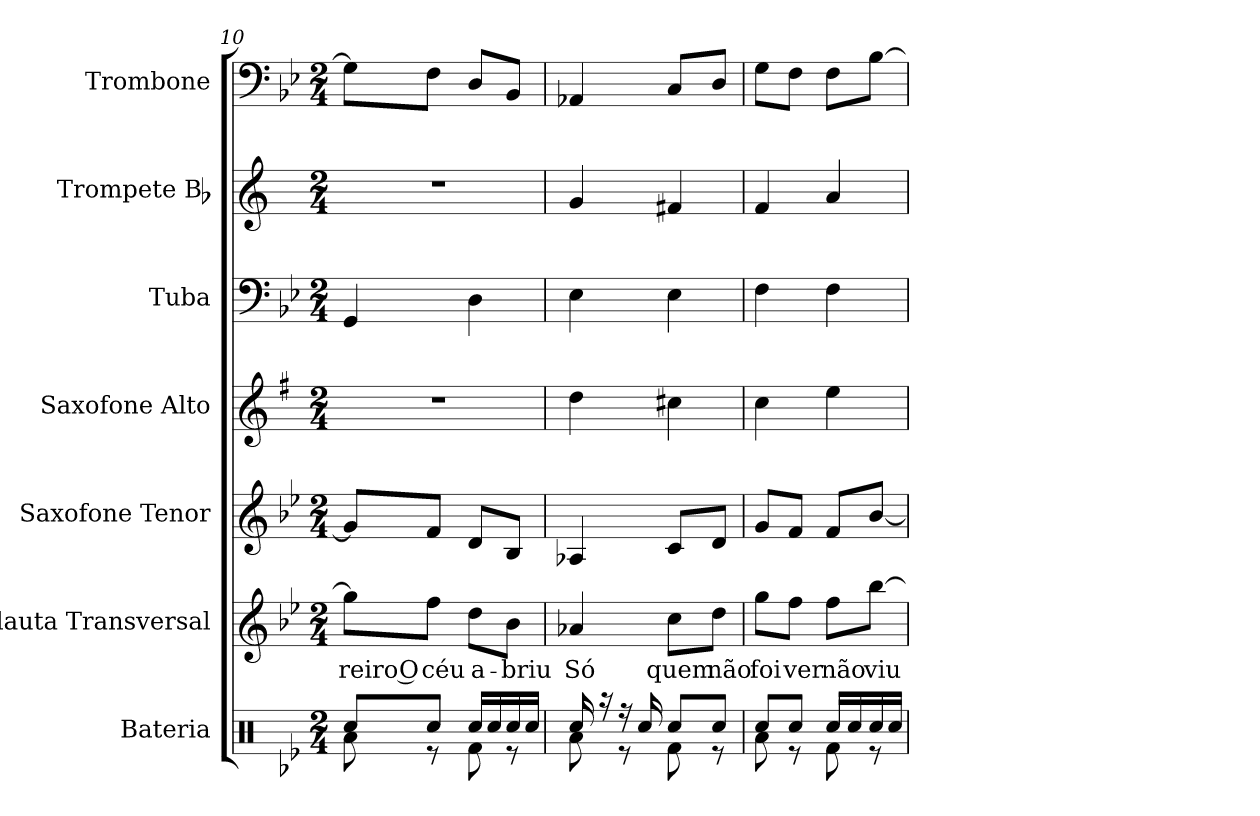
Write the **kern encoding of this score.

**kern	**kern	**text	**kern	**kern	**kern	**kern	**kern
*part7	*part6	*part6	*part5	*part4	*part3	*part2	*part1
*staff7	*staff6	*staff6	*staff5	*staff4	*staff3	*staff2	*staff1
*I"Bateria	*I"Flauta Transversal	*	*I"Saxofone Tenor	*I"Saxofone Alto	*I"Tuba	*I"Trompete Bb	*I"Trombone
*	*I'Fl	*	*	*	*I'Tba	*I'Tpt	*I'Trb
*clefX	*clefG2	*	*clefG2	*clefG2	*clefF4	*clefG2	*clefF4
*	*	*	*ITrd8c14	*ITrd5c9	*	*ITrd1c2	*
*k[b-e-]	*k[b-e-]	*	*k[b-e-]	*k[b-e-]	*k[b-e-]	*k[b-e-]	*k[b-e-]
*M2/4	*M2/4	*	*M2/4	*M2/4	*M2/4	*M2/4	*M2/4
=10	=10	=10	=10	=10	=10	=10	=10
*^	*	*	*	*	*	*	*
!	!	!	!LO:LY:b	!	!	!	!	!
8Rcc/L	8Ra\	8gg\L]	-reiro O	8G/L]	2r	4GG/	2r	8G\L]
!	!	!	!LO:LY:b	!	!	!	!	!
8Rcc/J	8r	8ff\J	céu	8F/J	.	.	.	8F\J
!	!	!	!LO:LY:b	!	!	!	!	!
16Rcc/LL	8Rf\	8dd\L	a-	8D/L	.	4D\	.	8D/L
16Rcc/	.	.	.	.	.	.	.	.
!	!	!	!LO:LY:b	!	!	!	!	!
16Rcc/	8r	8b-\J	-briu	8BB-/J	.	.	.	8BB-/J
16Rcc/JJ	.	.	.	.	.	.	.	.
=11	=11	=11	=11	=11	=11	=11	=11	=11
!	!	!	!LO:LY:b	!	!	!	!	!
16Rcc/	8Ra\	4a-X/	Só	4AA-X/	4f\	4E-\	4f/	4AA-X/
16r	.	.	.	.	.	.	.	.
16r	8r	.	.	.	.	.	.	.
16Rcc/	.	.	.	.	.	.	.	.
!	!	!	!LO:LY:b	!	!	!	!	!
8Rcc/L	8Rf\	8cc\L	quem	8C/L	4en\	4E-\	4en/	8C/L
!	!	!	!LO:LY:b	!	!	!	!	!
8Rcc/J	8r	8dd\J	não	8D/J	.	.	.	8D/J
=12	=12	=12	=12	=12	=12	=12	=12	=12
!	!	!	!LO:LY:b	!	!	!	!	!
8Rcc/L	8Ra\	8gg\L	foi	8G/L	4e-\	4F\	4e-/	8G\L
!	!	!	!LO:LY:b	!	!	!	!	!
8Rcc/J	8r	8ff\J	ver	8F/J	.	.	.	8F\J
!	!	!	!LO:LY:b	!	!	!	!	!
16Rcc/LL	8Rf\	8ff\L	não	8F/L	4g\	4F\	4g/	8F\L
16Rcc/	.	.	.	.	.	.	.	.
!	!	!	!LO:LY:b	!	!	!	!	!
16Rcc/	8r	[8bb-\J	viu	[8B-/J	.	.	.	[8B-\J
16Rcc/JJ	.	.	.	.	.	.	.	.
*v	*v	*	*	*	*	*	*	*
=	=	=	=	=	=	=	=
*-	*-	*-	*-	*-	*-	*-	*-
